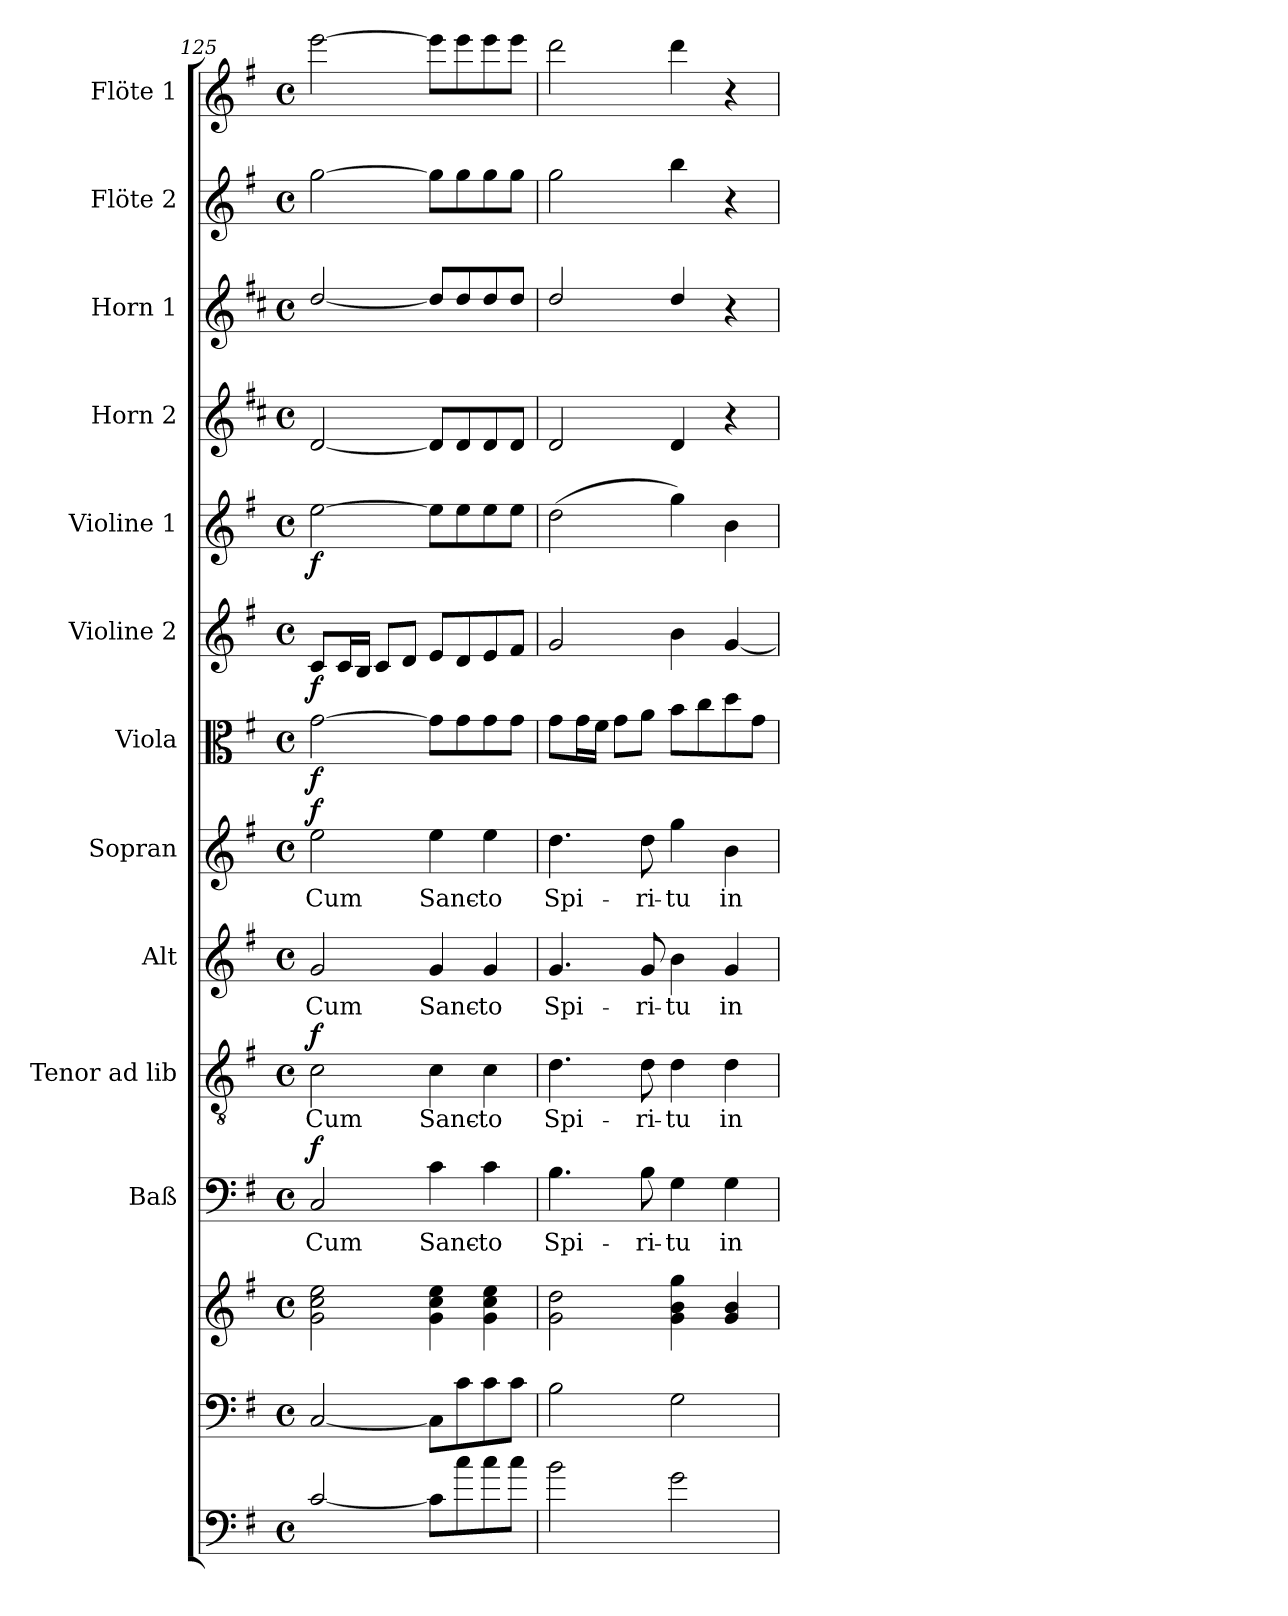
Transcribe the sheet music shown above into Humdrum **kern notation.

**kern	**kern	**kern	**kern	**text	**dynam	**kern	**text	**dynam	**kern	**text	**kern	**text	**dynam	**kern	**dynam	**kern	**dynam	**kern	**dynam	**kern	**kern	**kern	**kern
*part13	*part12	*part12	*part11	*part11	*part11	*part10	*part10	*part10	*part9	*part9	*part8	*part8	*part8	*part7	*part7	*part6	*part6	*part5	*part5	*part4	*part3	*part2	*part1
*staff14	*staff13	*staff12	*staff11	*staff11	*staff11	*staff10	*staff10	*staff10	*staff9	*staff9	*staff8	*staff8	*staff8	*staff7	*staff7	*staff6	*staff6	*staff5	*staff5	*staff4	*staff3	*staff2	*staff1
*	*	*	*I"Baß	*	*	*I"Tenor ad lib	*	*	*I"Alt	*	*I"Sopran	*	*	*I"Viola	*	*I"Violine 2	*	*I"Violine 1	*	*I"Horn 2	*I"Horn 1	*I"Flöte 2	*I"Flöte 1
*	*	*	*I'Baß	*	*	*I'Ten	*	*	*I'Alt	*	*I'Sop	*	*	*I'Vla.	*	*I'Vln. 2	*	*I'Vln. 1	*	*I'Hrn. 2	*I'Hrn. 1	*I'Fl. 2	*I'Fl. 1
*clefF4	*clefF4	*clefG2	*clefF4	*	*	*clefGv2	*	*	*clefG2	*	*clefG2	*	*	*clefC3	*	*clefG2	*	*clefG2	*	*clefG2	*clefG2	*clefG2	*clefG2
*ITrd7c12	*	*	*	*	*	*	*	*	*	*	*	*	*	*	*	*	*	*	*	*ITrd4c7	*ITrd4c7	*	*
*k[f#]	*k[f#]	*k[f#]	*k[f#]	*	*	*k[f#]	*	*	*k[f#]	*	*k[f#]	*	*	*k[f#]	*	*k[f#]	*	*k[f#]	*	*k[f#]	*k[f#]	*k[f#]	*k[f#]
*G:	*G:	*G:	*G:	*	*	*G:	*	*	*G:	*	*G:	*	*	*G:	*	*G:	*	*G:	*	*G:	*G:	*G:	*G:
*M4/4	*M4/4	*M4/4	*M4/4	*	*	*M4/4	*	*	*M4/4	*	*M4/4	*	*	*M4/4	*	*M4/4	*	*M4/4	*	*M4/4	*M4/4	*M4/4	*M4/4
*met(c)	*met(c)	*met(c)	*met(c)	*	*	*met(c)	*	*	*met(c)	*	*met(c)	*	*	*met(c)	*	*met(c)	*	*met(c)	*	*met(c)	*met(c)	*met(c)	*met(c)
=125	=125	=125	=125	=125	=125	=125	=125	=125	=125	=125	=125	=125	=125	=125	=125	=125	=125	=125	=125	=125	=125	=125	=125
!	!	!	!	!LO:LY:b	!LO:DY:a	!	!LO:LY:b	!LO:DY:a	!	!LO:LY:b	!	!LO:LY:b	!LO:DY:a	!	!LO:DY:b	!	!LO:DY:b	!	!LO:DY:b	!	!	!	!
[2C/	[2C/	2g\ 2cc\ 2ee\	2C/	Cum	f	2c\	Cum	f	2g/	Cum	2ee\	Cum	f	[2g\	f	8c/L	f	[2ee\	f	[2G/	[2g/	[2gg\	[2eee\
.	.	.	.	.	.	.	.	.	.	.	.	.	.	.	.	16c/L	.	.	.	.	.	.	.
.	.	.	.	.	.	.	.	.	.	.	.	.	.	.	.	16B/JJ	.	.	.	.	.	.	.
.	.	.	.	.	.	.	.	.	.	.	.	.	.	.	.	8c/L	.	.	.	.	.	.	.
.	.	.	.	.	.	.	.	.	.	.	.	.	.	.	.	8d/J	.	.	.	.	.	.	.
!	!	!	!	!LO:LY:b	!	!	!LO:LY:b	!	!	!LO:LY:b	!	!LO:LY:b	!	!	!	!	!	!	!	!	!	!	!
8C\L]	8C\L]	4g\ 4cc\ 4ee\	4c\	Sanc-	.	4c\	Sanc-	.	4g/	Sanc-	4ee\	Sanc-	.	8g\L]	.	8e/L	.	8ee\L]	.	8G/L]	8g/L]	8gg\L]	8eee\L]
8c\	8c\	.	.	.	.	.	.	.	.	.	.	.	.	8g\	.	8d/	.	8ee\	.	8G/	8g/	8gg\	8eee\
!	!	!	!	!LO:LY:b	!	!	!LO:LY:b	!	!	!LO:LY:b	!	!LO:LY:b	!	!	!	!	!	!	!	!	!	!	!
8c\	8c\	4g\ 4cc\ 4ee\	4c\	-to	.	4c\	-to	.	4g/	-to	4ee\	-to	.	8g\	.	8e/	.	8ee\	.	8G/	8g/	8gg\	8eee\
8c\J	8c\J	.	.	.	.	.	.	.	.	.	.	.	.	8g\J	.	8f#/J	.	8ee\J	.	8G/J	8g/J	8gg\J	8eee\J
=126	=126	=126	=126	=126	=126	=126	=126	=126	=126	=126	=126	=126	=126	=126	=126	=126	=126	=126	=126	=126	=126	=126	=126
!	!	!	!	!LO:LY:b	!	!	!LO:LY:b	!	!	!LO:LY:b	!	!LO:LY:b	!	!	!	!	!	!	!	!	!	!	!
2B\	2B\	2g\ 2dd\	4.B\	Spi-	.	4.d\	Spi-	.	4.g/	Spi-	4.dd\	Spi-	.	8g\L	.	2g/	.	(>2dd\	.	2G/	2g/	2gg\	2ddd\
.	.	.	.	.	.	.	.	.	.	.	.	.	.	16g\L	.	.	.	.	.	.	.	.	.
.	.	.	.	.	.	.	.	.	.	.	.	.	.	16f#\JJ	.	.	.	.	.	.	.	.	.
.	.	.	.	.	.	.	.	.	.	.	.	.	.	8g\L	.	.	.	.	.	.	.	.	.
!	!	!	!	!LO:LY:b	!	!	!LO:LY:b	!	!	!LO:LY:b	!	!LO:LY:b	!	!	!	!	!	!	!	!	!	!	!
.	.	.	8B\	-ri-	.	8d\	-ri-	.	8g/	-ri-	8dd\	-ri-	.	8a\J	.	.	.	.	.	.	.	.	.
!	!	!	!	!LO:LY:b	!	!	!LO:LY:b	!	!	!LO:LY:b	!	!LO:LY:b	!	!	!	!	!	!	!	!	!	!	!
2G\	2G\	4g\ 4b\ 4gg\	4G\	-tu	.	4d\	-tu	.	4b\	-tu	4gg\	-tu	.	8b\L	.	4b\	.	4gg\)	.	4G/	4g/	4bb\	4ddd\
.	.	.	.	.	.	.	.	.	.	.	.	.	.	8cc\	.	.	.	.	.	.	.	.	.
!	!	!	!	!LO:LY:b	!	!	!LO:LY:b	!	!	!LO:LY:b	!	!LO:LY:b	!	!	!	!	!	!	!	!	!	!	!
.	.	4g/ 4b/	4G\	in	.	4d\	in	.	4g/	in	4b\	in	.	8dd\	.	[4g/	.	4b\	.	4r	4r	4r	4r
.	.	.	.	.	.	.	.	.	.	.	.	.	.	8g\J	.	.	.	.	.	.	.	.	.
=	=	=	=	=	=	=	=	=	=	=	=	=	=	=	=	=	=	=	=	=	=	=	=
*-	*-	*-	*-	*-	*-	*-	*-	*-	*-	*-	*-	*-	*-	*-	*-	*-	*-	*-	*-	*-	*-	*-	*-
